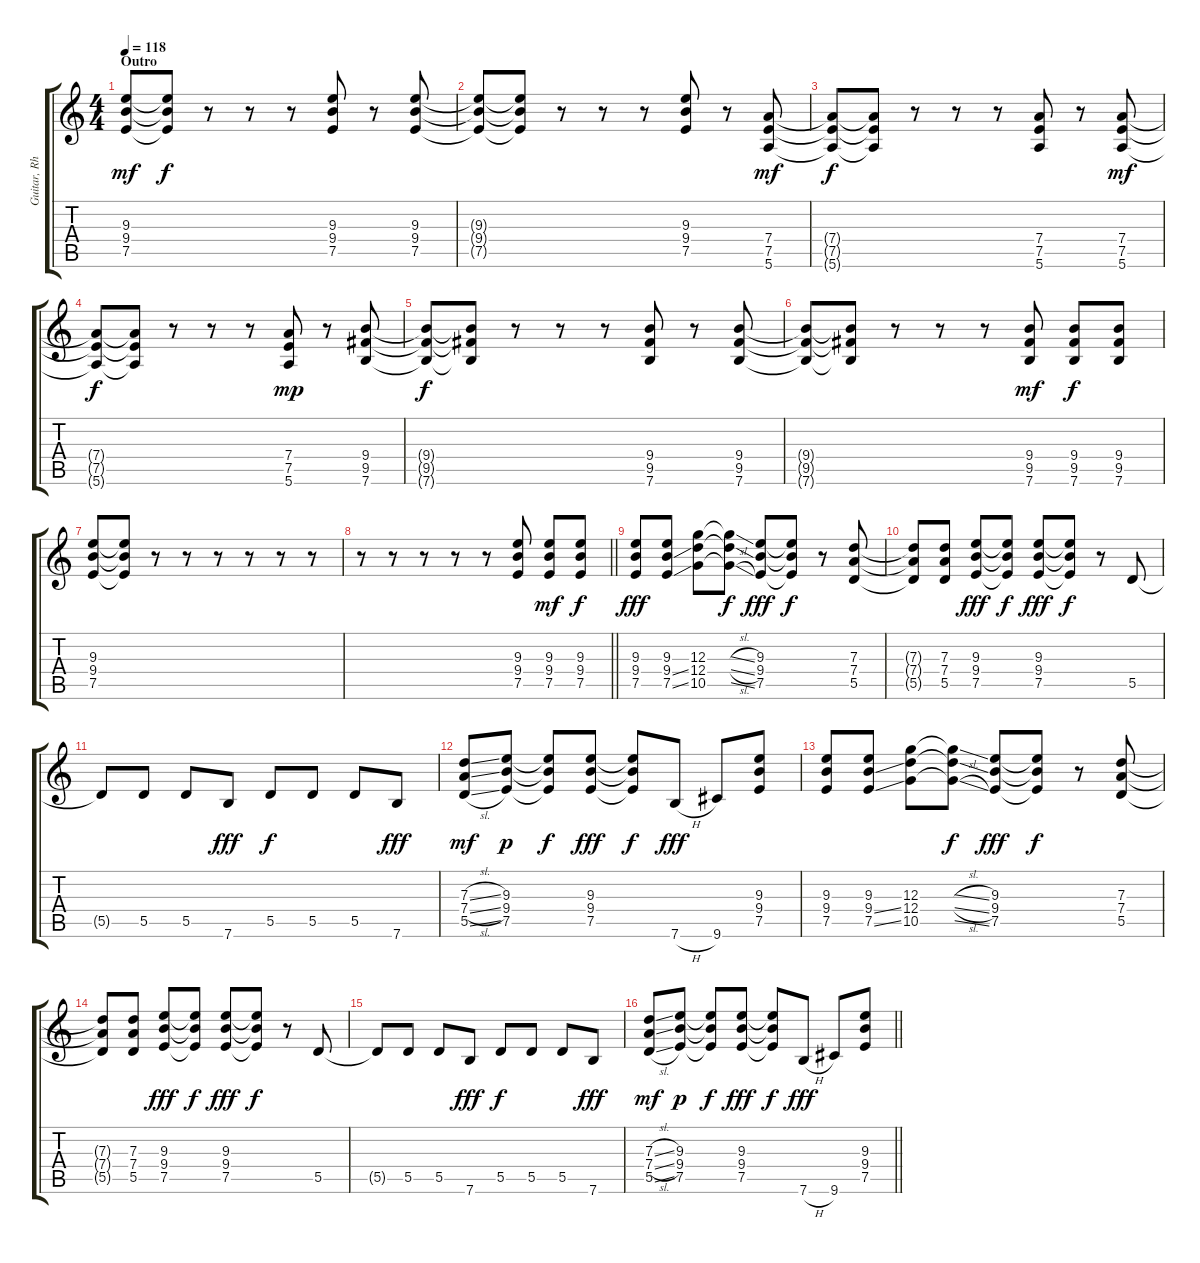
\track ("Guitar, Rhythm" "Guitar, Rh") {instrument overdrivenguitar}
\staff {score tabs}
\tuning (E4 B3 G3 D3 A2 E2) {hide}
\ts (4 4)
\section ("" "Outro")
\tempo 118
\clef g2
\ks c
(9.3 9.4 7.5).8{dy mf} (9.3{t} 9.4{t} 7.5{t}).8{dy f} r.8 r.8 r.8 (9.3 9.4 7.5).8 r.8 (9.3 9.4 7.5).8 |
(9.3{t} 9.4{t} 7.5{t}).8 (9.3{t} 9.4{t} 7.5{t}).8 r.8 r.8 r.8 (9.3 9.4 7.5).8 r.8 (7.4 7.5 5.6).8{dy mf} |
(7.4{t} 7.5{t} 5.6{t}).8{dy f} (7.4{t} 7.5{t} 5.6{t}).8 r.8 r.8 r.8 (7.4 7.5 5.6).8 r.8 (7.4 7.5 5.6).8{dy mf} |
(7.4{t} 7.5{t} 5.6{t}).8{dy f} (7.4{t} 7.5{t} 5.6{t}).8 r.8 r.8 r.8 (7.4 7.5 5.6).8{dy mp} r.8 (9.4 9.5 7.6).8 |
(9.4{t} 9.5{t} 7.6{t}).8{dy f} (9.4{t} 9.5{t} 7.6{t}).8 r.8 r.8 r.8 (9.4 9.5 7.6).8 r.8 (9.4 9.5 7.6).8 |
(9.4{t} 9.5{t} 7.6{t}).8 (9.4{t} 9.5{t} 7.6{t}).8 r.8 r.8 r.8 (9.4 9.5 7.6).8{dy mf} (9.4 9.5 7.6).8{dy f} (9.4 9.5 7.6).8 |
(9.3 9.4 7.5).8 (9.3{t} 9.4{t} 7.5{t}).8 r.8 r.8 r.8 r.8 r.8 r.8 |
\barLineRight lightlight
r.8 r.8 r.8 r.8 r.8 (9.3 9.4 7.5).8 (9.3 9.4 7.5).8{dy mf} (9.3 9.4 7.5).8{dy f} |
(9.3 9.4 7.5).8{dy fff} (9.3 9.4{ss} 7.5{ss}).8 (12.3 12.4 10.5).8 (12.3{sl t} 12.4{sl t} 10.5{sl t}).8{dy f} (9.3 9.4 7.5).8{dy fff} (9.3{t} 9.4{t} 7.5{t}).8{dy f} r.8 (7.3 7.4 5.5).8 |
(7.3{t} 7.4{t} 5.5{t}).8 (7.3 7.4 5.5).8 (9.3 9.4 7.5).8{dy fff} (9.3{t} 9.4{t} 7.5{t}).8{dy f} (9.3 9.4 7.5).8{dy fff} (9.3{t} 9.4{t} 7.5{t}).8{dy f} r.8 5.5.8 |
5.5{t}.8 5.5.8 5.5.8 7.6.8{dy fff} 5.5.8{dy f} 5.5.8 5.5.8 7.6.8{dy fff} |
(7.3{sl} 7.4{sl} 5.5{sl}).8{dy mf} (9.3 9.4 7.5).8{dy p} (9.3{t} 9.4{t} 7.5{t}).8{dy f} (9.3 9.4 7.5).8{dy fff} (9.3{t} 9.4{t} 7.5{t}).8{dy f} 7.6{h}.8{dy fff} 9.6.8 (9.3 9.4 7.5).8 |
(9.3 9.4 7.5).8 (9.3 9.4{ss} 7.5{ss}).8 (12.3 12.4 10.5).8 (12.3{sl t} 12.4{sl t} 10.5{sl t}).8{dy f} (9.3 9.4 7.5).8{dy fff} (9.3{t} 9.4{t} 7.5{t}).8{dy f} r.8 (7.3 7.4 5.5).8 |
(7.3{t} 7.4{t} 5.5{t}).8 (7.3 7.4 5.5).8 (9.3 9.4 7.5).8{dy fff} (9.3{t} 9.4{t} 7.5{t}).8{dy f} (9.3 9.4 7.5).8{dy fff} (9.3{t} 9.4{t} 7.5{t}).8{dy f} r.8 5.5.8 |
5.5{t}.8 5.5.8 5.5.8 7.6.8{dy fff} 5.5.8{dy f} 5.5.8 5.5.8 7.6.8{dy fff} |
\barLineRight lightlight
(7.3{sl} 7.4{sl} 5.5{sl}).8{dy mf} (9.3 9.4 7.5).8{dy p} (9.3{t} 9.4{t} 7.5{t}).8{dy f} (9.3 9.4 7.5).8{dy fff} (9.3{t} 9.4{t} 7.5{t}).8{dy f} 7.6{h}.8{dy fff} 9.6.8 (9.3 9.4 7.5).8
